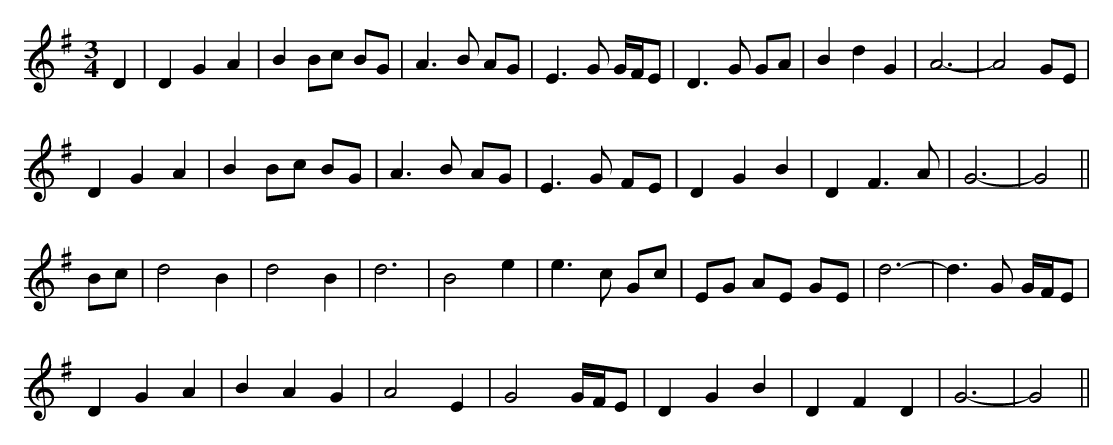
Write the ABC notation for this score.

X:1
M:3/4
K:G
D2|D2 G2 A2|B2 Bc BG|A3 B AG|E3 G G/F/E|D3 G GA|B2 d2 G2|A6-|A4 GE|
D2 G2 A2|B2 Bc BG|A3 B AG|E3 G FE|D2 G2 B2|D2 F3 A|G6-|G4||
Bc|d4 B2|d4 B2|d6|B4 e2|e3 c Gc|EG AE GE|d6-|d3 G G/F/E|
D2 G2 A2|B2 A2 G2|A4 E2|G4 G/F/E|D2 G2 B2|D2 F2 D2|G6-|G4||
